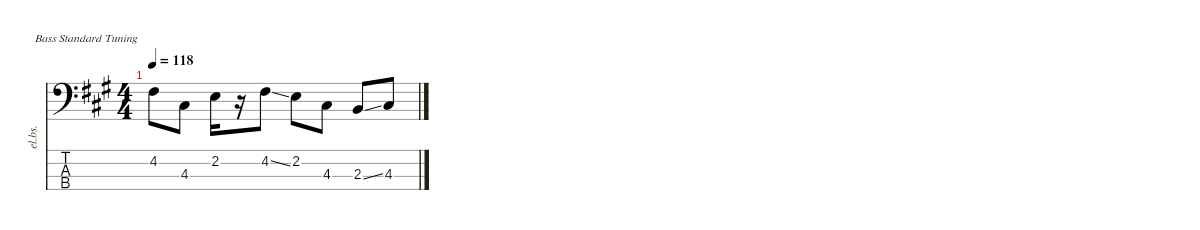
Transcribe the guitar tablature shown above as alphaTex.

\defaultSystemsLayout 4
\hideDynamics
\bracketExtendMode nobrackets
\otherSystemsTrackNameOrientation horizontal
\track ("bass" "el.bs.") {instrument electricbassfinger}
\staff {score tabs}
\tuning (G2 D2 A1 E1)
\ts (4 4)
\tempo 118
\clef f4
\ks f#minor
4.2{acc #}.8{dy ff beam Down} 4.3{acc #}.8{dy mf beam Down} 2.2{acc forcenatural}.16{beam Down} r.16{beam Down} 4.2{ss acc #}.8{dy ff beam Down} 2.2{acc forcenatural}.8{dy mf beam Down} 4.3{acc #}.8{dy f beam Down} 2.3{ss acc forcenatural}.8{dy mf beam Up} 4.3{acc #}.8{beam Up}
